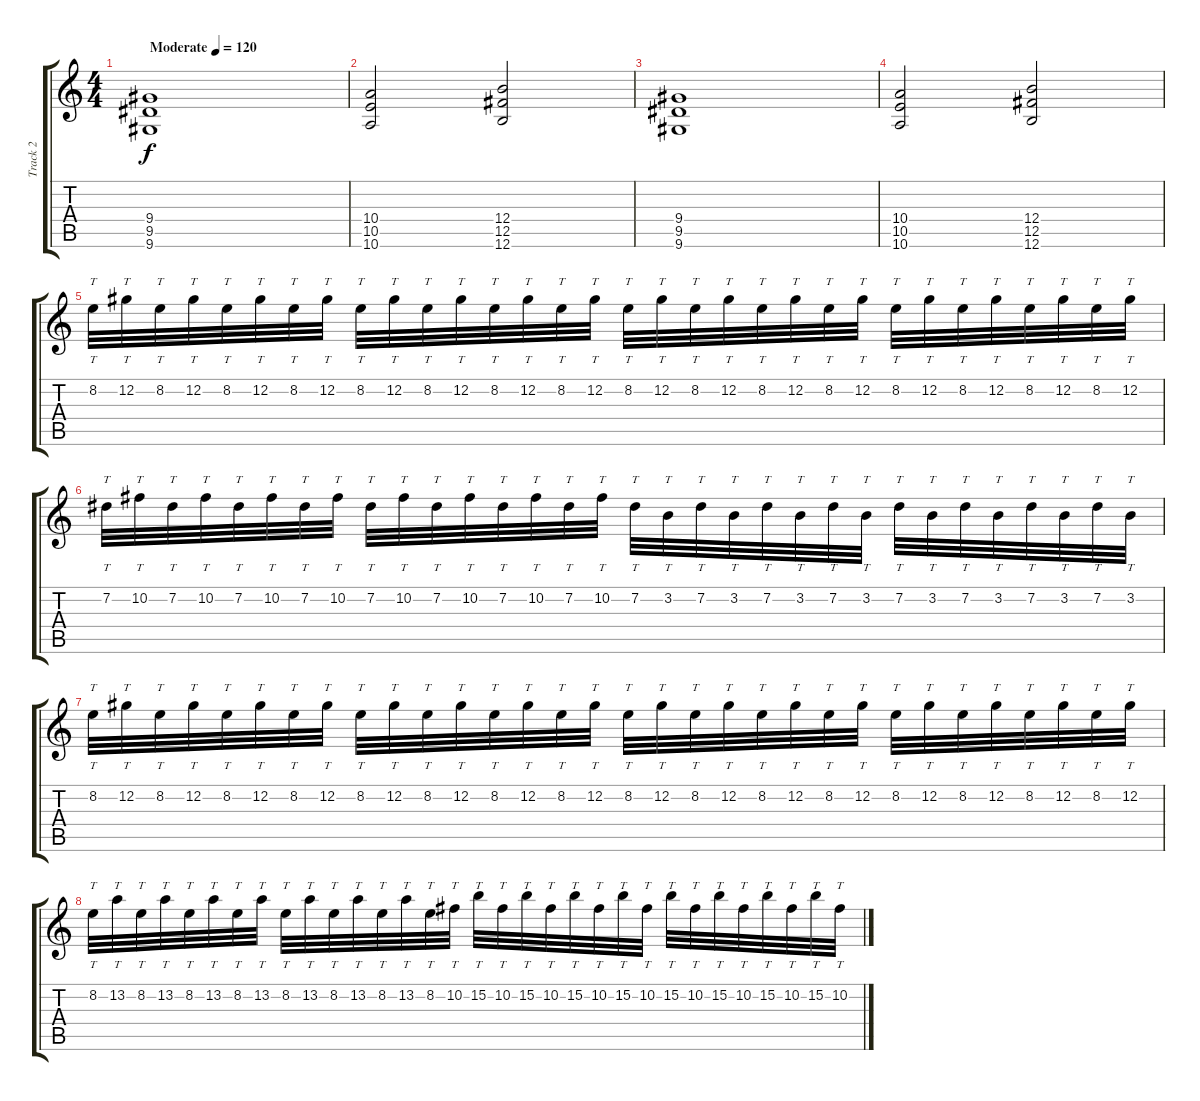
\track ("Track 2" "Track 2") {instrument distortionguitar}
\staff {score tabs}
\tuning (Db4 Ab3 E3 B2 Gb2 B1) {hide}
\ts (4 4)
\tempo (120 "Moderate")
\clef g2
\ks c
(9.4 9.5 9.6).1{dy f instrument distortionguitar} |
(10.4 10.5 10.6).2 (12.4 12.5 12.6).2 |
(9.4 9.5 9.6).1 |
(10.4 10.5 10.6).2 (12.4 12.5 12.6).2 |
8.2.32{tt} 12.2.32{tt} 8.2.32{tt} 12.2.32{tt} 8.2.32{tt} 12.2.32{tt} 8.2.32{tt} 12.2.32{tt} 8.2.32{tt} 12.2.32{tt} 8.2.32{tt} 12.2.32{tt} 8.2.32{tt} 12.2.32{tt} 8.2.32{tt} 12.2.32{tt} 8.2.32{tt} 12.2.32{tt} 8.2.32{tt} 12.2.32{tt} 8.2.32{tt} 12.2.32{tt} 8.2.32{tt} 12.2.32{tt} 8.2.32{tt} 12.2.32{tt} 8.2.32{tt} 12.2.32{tt} 8.2.32{tt} 12.2.32{tt} 8.2.32{tt} 12.2.32{tt} |
7.2.32{tt} 10.2.32{tt} 7.2.32{tt} 10.2.32{tt} 7.2.32{tt} 10.2.32{tt} 7.2.32{tt} 10.2.32{tt} 7.2.32{tt} 10.2.32{tt} 7.2.32{tt} 10.2.32{tt} 7.2.32{tt} 10.2.32{tt} 7.2.32{tt} 10.2.32{tt} 7.2.32{tt} 3.2.32{tt} 7.2.32{tt} 3.2.32{tt} 7.2.32{tt} 3.2.32{tt} 7.2.32{tt} 3.2.32{tt} 7.2.32{tt} 3.2.32{tt} 7.2.32{tt} 3.2.32{tt} 7.2.32{tt} 3.2.32{tt} 7.2.32{tt} 3.2.32{tt} |
8.2.32{tt} 12.2.32{tt} 8.2.32{tt} 12.2.32{tt} 8.2.32{tt} 12.2.32{tt} 8.2.32{tt} 12.2.32{tt} 8.2.32{tt} 12.2.32{tt} 8.2.32{tt} 12.2.32{tt} 8.2.32{tt} 12.2.32{tt} 8.2.32{tt} 12.2.32{tt} 8.2.32{tt} 12.2.32{tt} 8.2.32{tt} 12.2.32{tt} 8.2.32{tt} 12.2.32{tt} 8.2.32{tt} 12.2.32{tt} 8.2.32{tt} 12.2.32{tt} 8.2.32{tt} 12.2.32{tt} 8.2.32{tt} 12.2.32{tt} 8.2.32{tt} 12.2.32{tt} |
8.2.32{tt} 13.2.32{tt} 8.2.32{tt} 13.2.32{tt} 8.2.32{tt} 13.2.32{tt} 8.2.32{tt} 13.2.32{tt} 8.2.32{tt} 13.2.32{tt} 8.2.32{tt} 13.2.32{tt} 8.2.32{tt} 13.2.32{tt} 8.2.32{tt} 10.2.32{tt} 15.2.32{tt} 10.2.32{tt} 15.2.32{tt} 10.2.32{tt} 15.2.32{tt} 10.2.32{tt} 15.2.32{tt} 10.2.32{tt} 15.2.32{tt} 10.2.32{tt} 15.2.32{tt} 10.2.32{tt} 15.2.32{tt} 10.2.32{tt} 15.2.32{tt} 10.2.32{tt}
